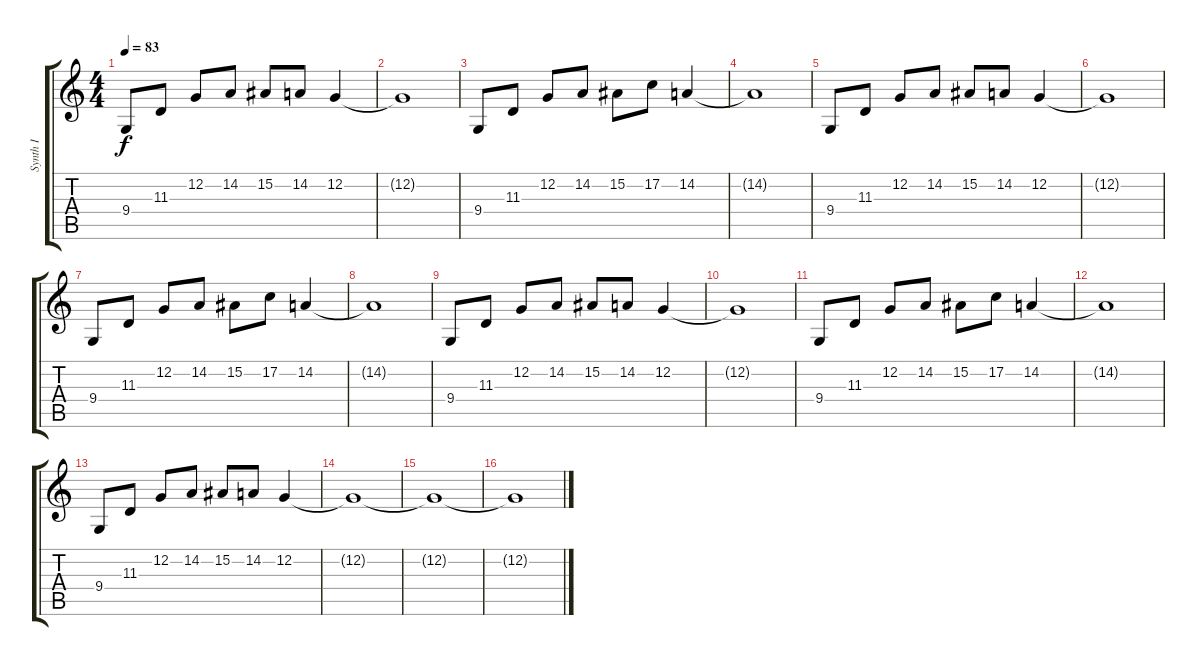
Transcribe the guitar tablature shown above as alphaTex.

\track ("Synth I" "Synth I") {instrument stringensemble1}
\staff {score tabs}
\tuning (C4 G3 Eb3 Bb2 F2 C2) {hide}
\ts (4 4)
\tempo 83
\clef g2
\ks c
9.4.8{dy f} 11.3.8 12.2.8 14.2.8 15.2.8 14.2.8 12.2.4 |
12.2{t}.1 |
9.4.8 11.3.8 12.2.8 14.2.8 15.2.8 17.2.8 14.2.4 |
14.2{t}.1 |
9.4.8 11.3.8 12.2.8 14.2.8 15.2.8 14.2.8 12.2.4 |
12.2{t}.1 |
9.4.8 11.3.8 12.2.8 14.2.8 15.2.8 17.2.8 14.2.4 |
14.2{t}.1 |
9.4.8 11.3.8 12.2.8 14.2.8 15.2.8 14.2.8 12.2.4 |
12.2{t}.1 |
9.4.8 11.3.8 12.2.8 14.2.8 15.2.8 17.2.8 14.2.4 |
14.2{t}.1 |
9.4.8 11.3.8 12.2.8 14.2.8 15.2.8 14.2.8 12.2.4 |
12.2{t}.1 |
12.2{t}.1 |
12.2{t}.1
